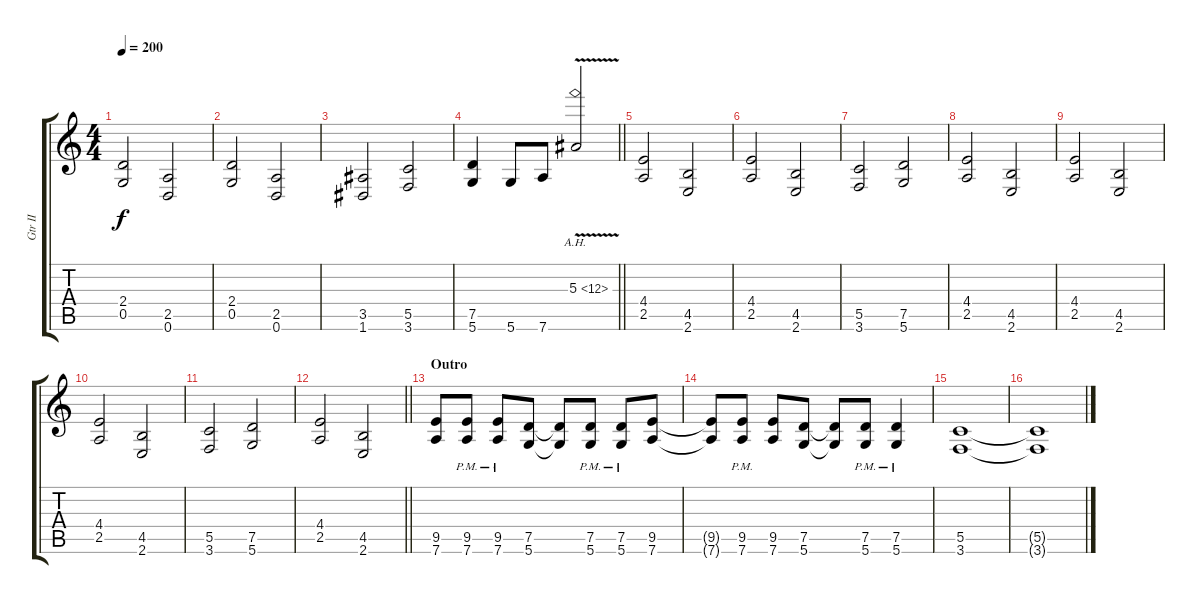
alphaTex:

\track ("Gtr II" "Gtr II") {instrument distortionguitar}
\staff {score tabs}
\tuning (D4 A3 F3 C3 G2 D2) {hide}
\ts (4 4)
\tempo 200
\clef g2
\ks c
(2.4 0.5).2{dy f} (2.5 0.6).2 |
(2.4 0.5).2 (2.5 0.6).2 |
(3.5 1.6).2 (5.5 3.6).2 |
\barLineRight lightlight
(7.5 5.6).4 5.6.8 7.6.8 5.3{ah 7 v}.2 |
(4.4 2.5).2 (4.5 2.6).2 |
(4.4 2.5).2 (4.5 2.6).2 |
(5.5 3.6).2 (7.5 5.6).2 |
(4.4 2.5).2 (4.5 2.6).2 |
(4.4 2.5).2 (4.5 2.6).2 |
(4.4 2.5).2 (4.5 2.6).2 |
(5.5 3.6).2 (7.5 5.6).2 |
\barLineRight lightlight
(4.4 2.5).2 (4.5 2.6).2 |
\section ("" "Outro")
(9.5 7.6).8 (9.5{pm} 7.6{pm}).8 (9.5{pm} 7.6{pm}).8 (7.5 5.6).8 (7.5{t} 5.6{t}).8 (7.5{pm} 5.6{pm}).8 (7.5{pm} 5.6{pm}).8 (9.5 7.6).8 |
(9.5{t} 7.6{t}).8 (9.5{pm} 7.6{pm}).8 (9.5 7.6).8 (7.5 5.6).8 (7.5{t} 5.6{t}).8 (7.5{pm} 5.6{pm}).8 (7.5{pm} 5.6{pm}).4 |
(5.5 3.6).1 |
(5.5{t} 3.6{t}).1
